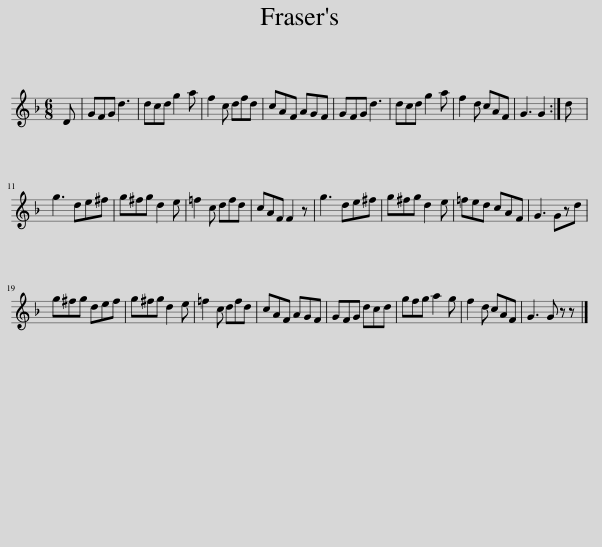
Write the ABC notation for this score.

X:1
L:1/8
M:6/8
I:linebreak $
K:F
V:1 treble
V:1
 D | GFG d3 | dcd g2 a | f2 c dfd | cAF AGF | %5
 GFG d3 | dcd g2 a | f2 d cAF | G3 G2 :| d |$ %10
 g3 de^f | g^fg d2 e | =f2 c dfd | cAF F2 z | g3 de^f | %15
 g^fg d2 e | =fed cAF | G3 Gzd |$ g^fg def | g^fg d2 e | %20
 =f2 c dfd | cAF AGF | GFG dcd | gfg a2 g | f2 d cAF | %25
 G3 G z z |] %26
